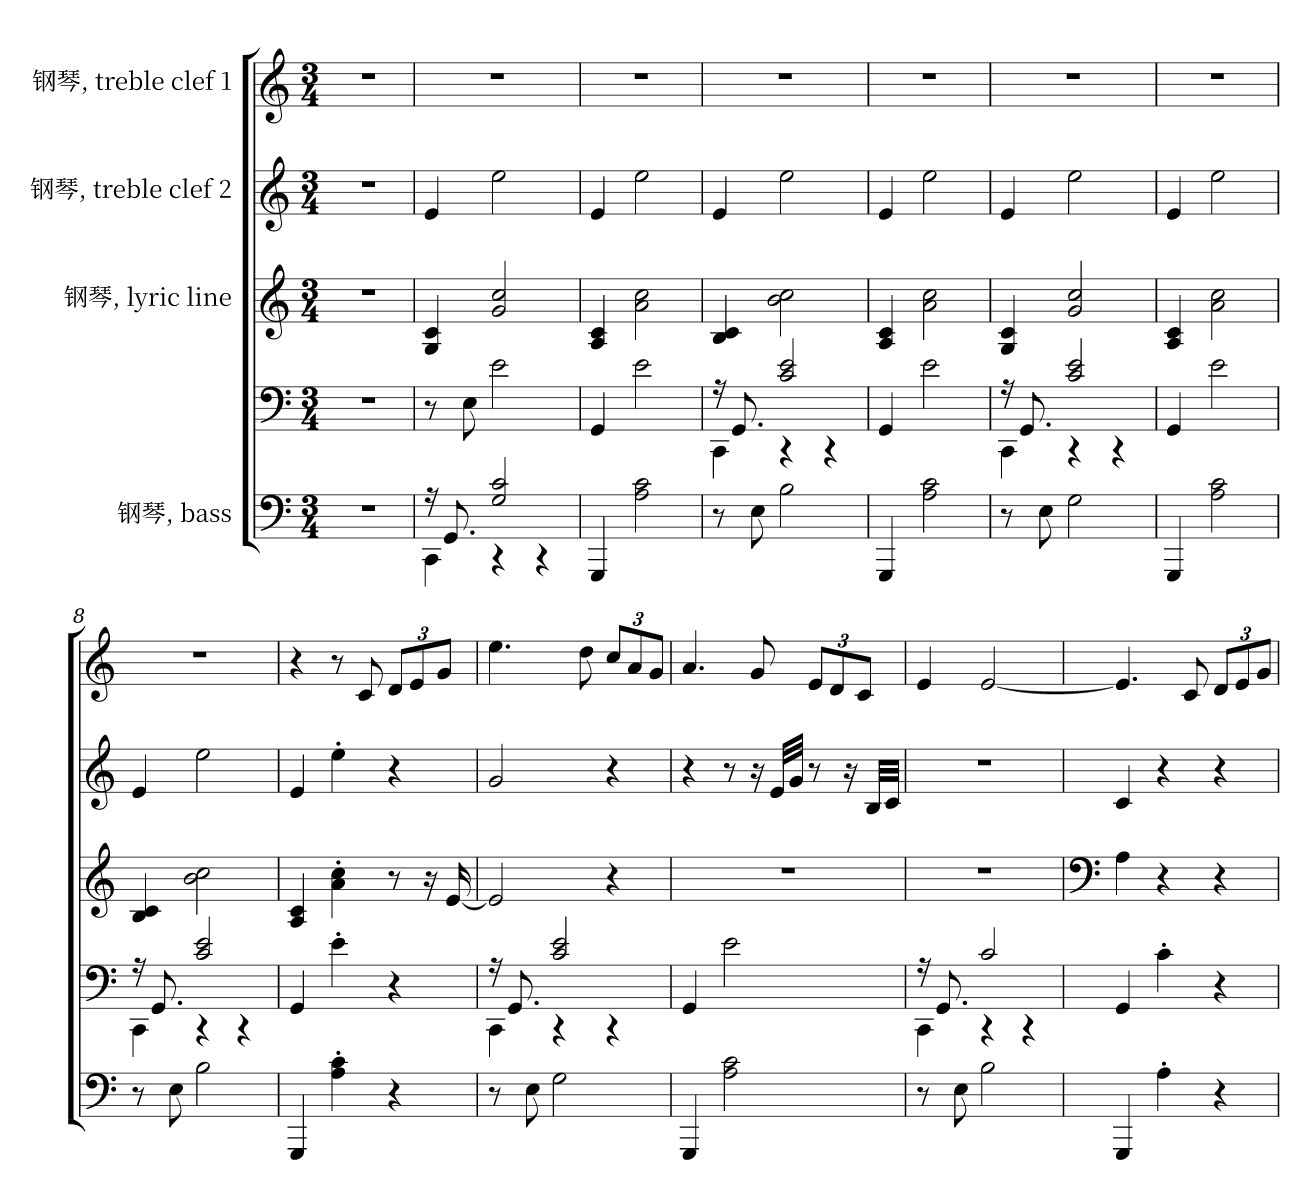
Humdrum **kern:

**kern	**kern	**kern	**kern	**kern
*part4	*part4	*part3	*part2	*part1
*staff5	*staff4	*staff3	*staff2	*staff1
*I"钢琴, bass	*	*I"钢琴, lyric line	*I"钢琴, treble clef 2	*I"钢琴, treble clef 1
*clefF4	*clefF4	*clefG2	*clefG2	*clefG2
*k[]	*k[]	*k[]	*k[]	*k[]
*M3/4	*M3/4	*M3/4	*M3/4	*M3/4
*MM89	*MM89	*MM89	*MM89	*MM89
=1	=1	=1	=1	=1
2.r	2.r	2.r	2.r	2.r
=2	=2	=2	=2	=2
*^	*	*	*	*
16r	4CC\	8r	4G/ 4c/	4e/	2.r
8.GG/	.	.	.	.	.
.	.	8E\	.	.	.
2G/ 2c/	4r	2e\	2g/ 2cc/	2ee\	.
.	4r	.	.	.	.
*v	*v	*	*	*	*
=3	=3	=3	=3	=3
4GGG/	4GG/	4A/ 4c/	4e/	2.r
2A\ 2c\	2e\	2a\ 2cc\	2ee\	.
=4	=4	=4	=4	=4
*	*^	*	*	*
8r	16r	4CC\	4B/ 4c/	4e/	2.r
.	8.GG/	.	.	.	.
8E\	.	.	.	.	.
2B\	2c/ 2e/	4r	2b\ 2cc\	2ee\	.
.	.	4r	.	.	.
*	*v	*v	*	*	*
=5	=5	=5	=5	=5
4GGG/	4GG/	4A/ 4c/	4e/	2.r
2A\ 2c\	2e\	2a\ 2cc\	2ee\	.
=6	=6	=6	=6	=6
*	*^	*	*	*
8r	16r	4CC\	4G/ 4c/	4e/	2.r
.	8.GG/	.	.	.	.
8E\	.	.	.	.	.
2G\	2c/ 2e/	4r	2g/ 2cc/	2ee\	.
.	.	4r	.	.	.
*	*v	*v	*	*	*
=7	=7	=7	=7	=7
4GGG/	4GG/	4A/ 4c/	4e/	2.r
2A\ 2c\	2e\	2a\ 2cc\	2ee\	.
=8	=8	=8	=8	=8
*	*^	*	*	*
8r	16r	4CC\	4B/ 4c/	4e/	2.r
.	8.GG/	.	.	.	.
8E\	.	.	.	.	.
2B\	2c/ 2e/	4r	2b\ 2cc\	2ee\	.
.	.	4r	.	.	.
*	*v	*v	*	*	*
!!LO:LB:g=z
=9	=9	=9	=9	=9
4GGG/	4GG/	4A/ 4c/	4e/	4r
4A\' 4c\'	4e'\	4a\' 4cc\'	4ee'\	8r
.	.	.	.	8c/
*	*	*	*	*Xbrackettup
4r	4r	8r	4r	12d/L
.	.	.	.	12e/
.	.	16r	.	.
.	.	.	.	12g/J
.	.	[16e/	.	.
=10	=10	=10	=10	=10
*	*^	*	*	*
8r	16r	4CC\	2e/]	2g/	4.ee\
.	8.GG/	.	.	.	.
8E\	.	.	.	.	.
2G\	2c/ 2e/	4r	.	.	.
.	.	.	.	.	8dd\
.	.	4r	4r	4r	12cc/L
.	.	.	.	.	12a/
.	.	.	.	.	12g/J
*	*v	*v	*	*	*
=11	=11	=11	=11	=11
4GGG/	4GG/	2.r	4r	4.a/
2A\ 2c\	2e\	.	8r	.
.	.	.	16r	8g/
.	.	.	32e/LLL	.
.	.	.	32g/JJJ	.
.	.	.	8r	12e/L
.	.	.	.	12d/
.	.	.	16r	.
.	.	.	.	12c/J
.	.	.	32B/LLL	.
.	.	.	32c/JJJ	.
=12	=12	=12	=12	=12
*	*^	*	*	*
8r	16r	4CC\	2.r	2.r	4e/
.	8.GG/	.	.	.	.
8E\	.	.	.	.	.
2B\	2c/	4r	.	.	[2e/
.	.	4r	.	.	.
*	*v	*v	*	*	*
=13	=13	=13	=13	=13
*	*	*clefF4	*	*
4GGG/	4GG/	4A\	4c/	4.e/]
4A'\	4c'\	4r	4r	.
.	.	.	.	8c/
4r	4r	4r	4r	12d/L
.	.	.	.	12e/
.	.	.	.	12g/J
=	=	=	=	=
*-	*-	*-	*-	*-
